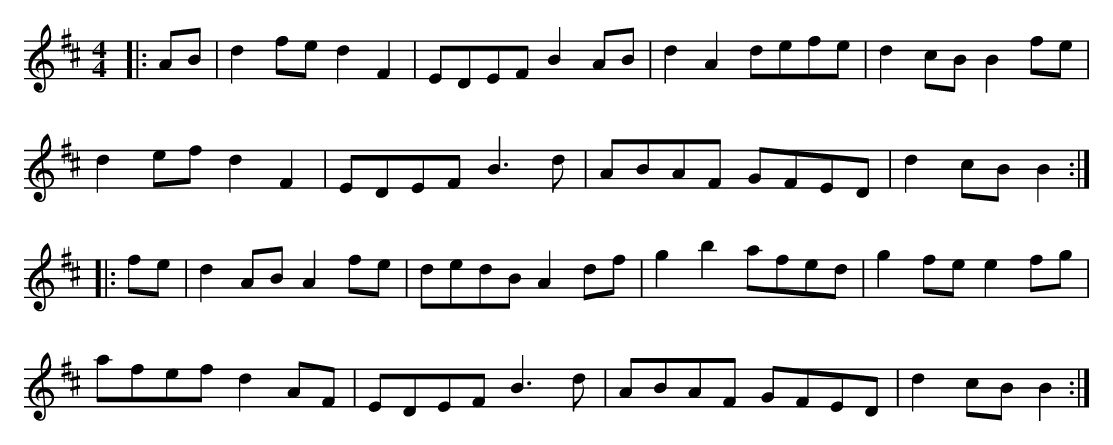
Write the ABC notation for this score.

X:1
M:4/4
K:D
|:AB|d2fed2F2|EDEF B2AB|d2A2defe|d2cBB2fe|
d2efd2F2|EDEF B3d|ABAF GFED|d2cBB2:|
|:fe|d2ABA2fe|dedB A2df|g2b2afed|g2fee2fg|
afefd2AF|EDEF B3d|ABAF GFED|d2cBB2:|
